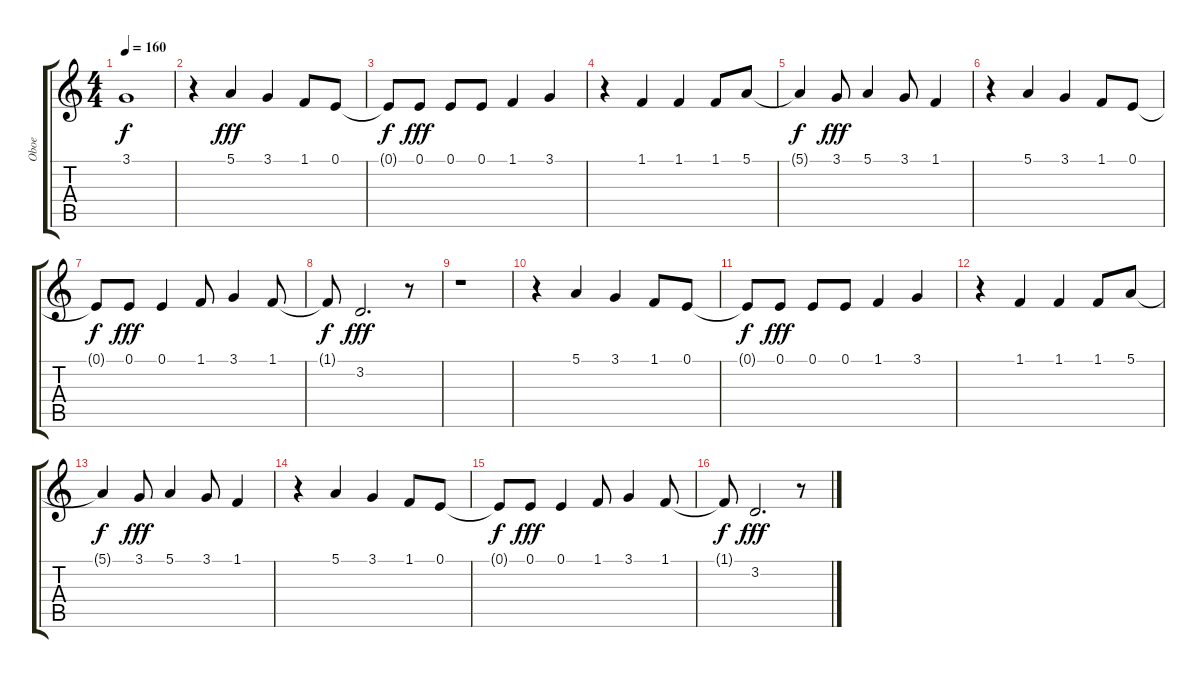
\track ("Oboe" "Oboe") {instrument bassoon}
\staff {score tabs}
\tuning (E4 B3 G3 D3 A2 E2) {hide}
\ts (4 4)
\tempo 160
\clef g2
\ks c
3.1{t}.1{dy f} |
r.4 5.1.4{dy fff} 3.1.4 1.1.8 0.1.8 |
0.1{t}.8{dy f} 0.1.8{dy fff} 0.1.8 0.1.8 1.1.4 3.1.4 |
r.4 1.1.4 1.1.4 1.1.8 5.1.8 |
5.1{t}.4{dy f} 3.1.8{dy fff} 5.1.4 3.1.8 1.1.4 |
r.4 5.1.4 3.1.4 1.1.8 0.1.8 |
0.1{t}.8{dy f} 0.1.8{dy fff} 0.1.4 1.1.8 3.1.4 1.1.8 |
1.1{t}.8{dy f} 3.2.2{d dy fff} r.8 |
r.1 |
r.4 5.1.4 3.1.4 1.1.8 0.1.8 |
0.1{t}.8{dy f} 0.1.8{dy fff} 0.1.8 0.1.8 1.1.4 3.1.4 |
r.4 1.1.4 1.1.4 1.1.8 5.1.8 |
5.1{t}.4{dy f} 3.1.8{dy fff} 5.1.4 3.1.8 1.1.4 |
r.4 5.1.4 3.1.4 1.1.8 0.1.8 |
0.1{t}.8{dy f} 0.1.8{dy fff} 0.1.4 1.1.8 3.1.4 1.1.8 |
1.1{t}.8{dy f} 3.2.2{d dy fff} r.8
